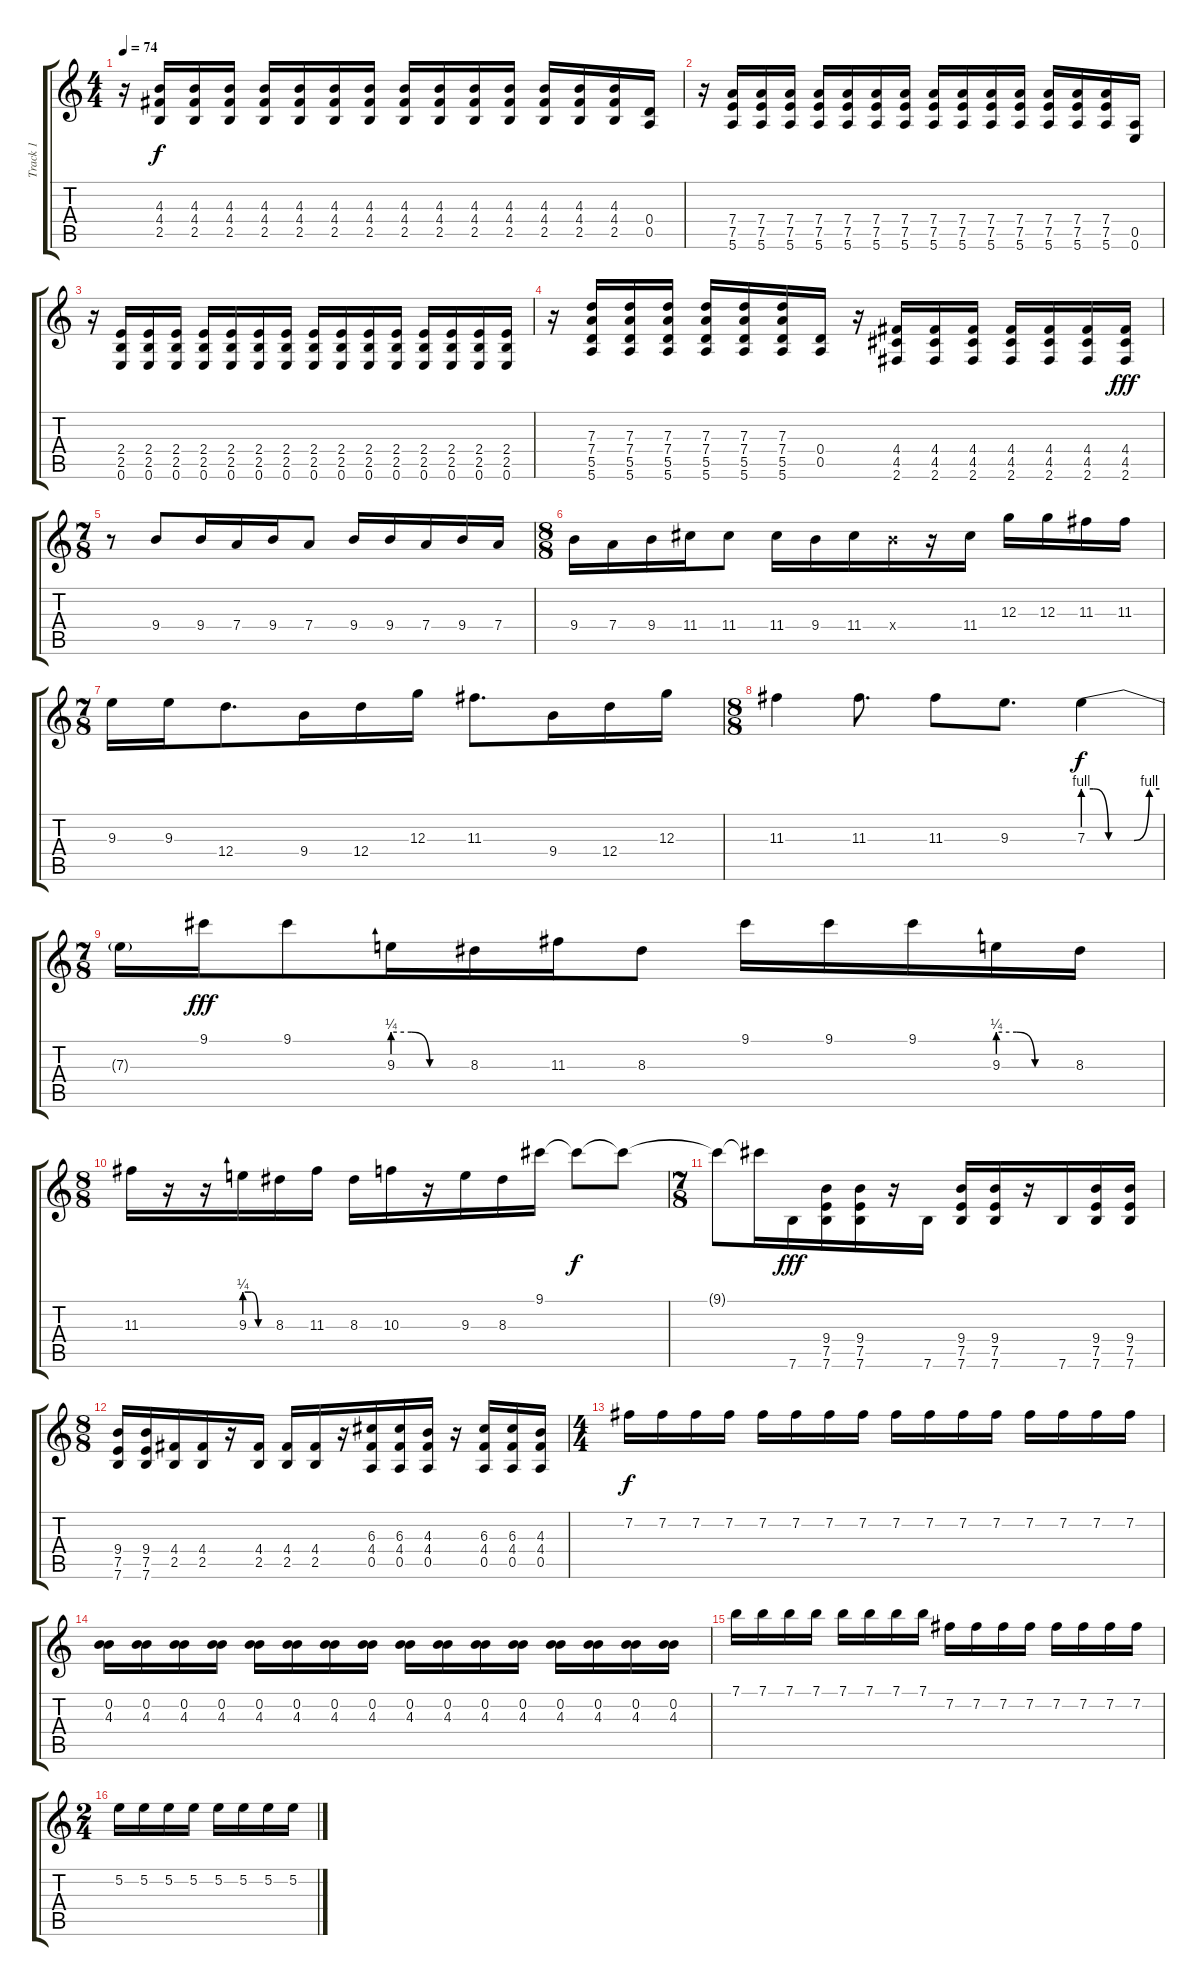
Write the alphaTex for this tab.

\track ("Track 1" "Track 1") {instrument electricguitarclean}
\staff {score tabs}
\tuning (E4 B3 G3 D3 A2 E2) {hide}
\ts (4 4)
\tempo 74
\clef g2
\ks c
r.16{dy f} (4.3 4.4 2.5).16 (4.3 4.4 2.5).16 (4.3 4.4 2.5).16 (4.3 4.4 2.5).16 (4.3 4.4 2.5).16 (4.3 4.4 2.5).16 (4.3 4.4 2.5).16 (4.3 4.4 2.5).16 (4.3 4.4 2.5).16 (4.3 4.4 2.5).16 (4.3 4.4 2.5).16 (4.3 4.4 2.5).16 (4.3 4.4 2.5).16 (4.3 4.4 2.5).16 (0.4 0.5).16 |
r.16 (7.4 7.5 5.6).16 (7.4 7.5 5.6).16 (7.4 7.5 5.6).16 (7.4 7.5 5.6).16 (7.4 7.5 5.6).16 (7.4 7.5 5.6).16 (7.4 7.5 5.6).16 (7.4 7.5 5.6).16 (7.4 7.5 5.6).16 (7.4 7.5 5.6).16 (7.4 7.5 5.6).16 (7.4 7.5 5.6).16 (7.4 7.5 5.6).16 (7.4 7.5 5.6).16 (0.5 0.6).16 |
r.16 (2.4 2.5 0.6).16 (2.4 2.5 0.6).16 (2.4 2.5 0.6).16 (2.4 2.5 0.6).16 (2.4 2.5 0.6).16 (2.4 2.5 0.6).16 (2.4 2.5 0.6).16 (2.4 2.5 0.6).16 (2.4 2.5 0.6).16 (2.4 2.5 0.6).16 (2.4 2.5 0.6).16 (2.4 2.5 0.6).16 (2.4 2.5 0.6).16 (2.4 2.5 0.6).16 (2.4 2.5 0.6).16 |
r.16 (7.3 7.4 5.5 5.6).16 (7.3 7.4 5.5 5.6).16 (7.3 7.4 5.5 5.6).16 (7.3 7.4 5.5 5.6).16 (7.3 7.4 5.5 5.6).16 (7.3 7.4 5.5 5.6).16 (0.4 0.5).16 r.16 (4.4 4.5 2.6).16 (4.4 4.5 2.6).16 (4.4 4.5 2.6).16 (4.4 4.5 2.6).16 (4.4 4.5 2.6).16 (4.4 4.5 2.6).16 (4.4 4.5 2.6).16{dy fff} |
\ts (7 8)
r.8 9.4.8 9.4.16 7.4.16 9.4.16 7.4.8 9.4.16 9.4.16 7.4.16 9.4.16 7.4.16 |
\ts (8 8)
9.4.16 7.4.16 9.4.16 11.4.16 11.4.8 11.4.16 9.4.16 11.4.16 9.4{x}.16 r.16 11.4.16 12.3.16 12.3.16 11.3.16 11.3.16 |
\ts (7 8)
9.3.16 9.3.16 12.4.8{d} 9.4.16 12.4.16 12.3.16 11.3.8{d} 9.4.16 12.4.16 12.3.16 |
\ts (8 8)
11.3.4 11.3.8{d} 11.3.8 9.3.8{d} 7.3{be (custom 0 4 8 4 20 0 30 0 40 0 52 4 60 4)}.4{dy f} |
\ts (7 8)
7.3{t}.16 9.1.16{dy fff} 9.1.8 9.3{be (custom 0 1 15 1 30 0 60 0)}.16 8.3.16 11.3.16 8.3.8 9.1.16 9.1.16 9.1.16 9.3{be (custom 0 1 15 1 30 0 60 0)}.16 8.3.16 |
\ts (8 8)
11.3.16 r.16 r.16 9.3{be (custom 0 1 15 1 30 0 60 0)}.16 8.3.16 11.3.16 8.3.16 10.3.16 r.16 9.3.16 8.3.16 9.1.16 9.1{t}.8{dy f} 9.1{t}.8 |
\ts (7 8)
9.1{t}.8 9.1{t}.16 7.6.16{dy fff} (9.4 7.5 7.6).16 (9.4 7.5 7.6).16 r.16 7.6.16 (9.4 7.5 7.6).16 (9.4 7.5 7.6).16 r.16 7.6.16 (9.4 7.5 7.6).16 (9.4 7.5 7.6).16 |
\ts (8 8)
(9.4 7.5 7.6).16 (9.4 7.5 7.6).16 (4.4 2.5).16 (4.4 2.5).16 r.16 (4.4 2.5).16 (4.4 2.5).16 (4.4 2.5).16 r.16 (6.3 4.4 0.5).16 (6.3 4.4 0.5).16 (4.3 4.4 0.5).16 r.16 (6.3 4.4 0.5).16 (6.3 4.4 0.5).16 (4.3 4.4 0.5).16 |
\ts (4 4)
7.2.16{dy f volume 8 instrument electricguitarclean} 7.2.16 7.2.16 7.2.16 7.2.16 7.2.16 7.2.16 7.2.16 7.2.16 7.2.16 7.2.16 7.2.16 7.2.16 7.2.16 7.2.16 7.2.16 |
(0.2 4.3).16 (0.2 4.3).16 (0.2 4.3).16 (0.2 4.3).16 (0.2 4.3).16 (0.2 4.3).16 (0.2 4.3).16 (0.2 4.3).16 (0.2 4.3).16 (0.2 4.3).16 (0.2 4.3).16 (0.2 4.3).16 (0.2 4.3).16 (0.2 4.3).16 (0.2 4.3).16 (0.2 4.3).16 |
7.1.16 7.1.16 7.1.16 7.1.16 7.1.16 7.1.16 7.1.16 7.1.16 7.2.16 7.2.16 7.2.16 7.2.16 7.2.16 7.2.16 7.2.16 7.2.16 |
\ts (2 4)
5.2.16 5.2.16 5.2.16 5.2.16 5.2.16 5.2.16 5.2.16 5.2.16
